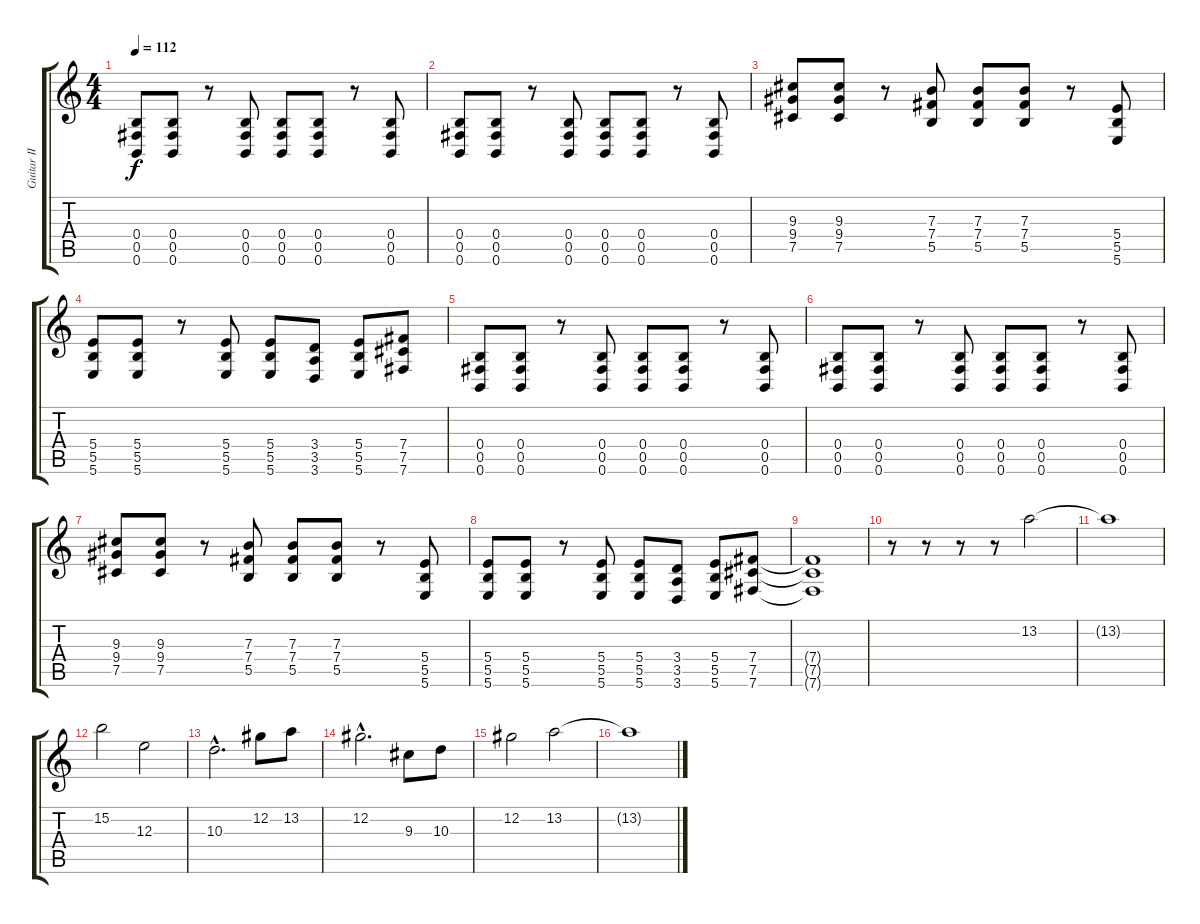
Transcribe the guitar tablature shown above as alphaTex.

\track ("Guitar II [Mike Gallagher]" "Guitar II ") {instrument distortionguitar}
\staff {score tabs}
\tuning (Db4 Ab3 E3 B2 Gb2 B1) {hide}
\ts (4 4)
\tempo 112
\clef g2
\ks c
(0.4 0.5 0.6).8{dy f} (0.4 0.5 0.6).8 r.8 (0.4 0.5 0.6).8 (0.4 0.5 0.6).8 (0.4 0.5 0.6).8 r.8 (0.4 0.5 0.6).8 |
(0.4 0.5 0.6).8 (0.4 0.5 0.6).8 r.8 (0.4 0.5 0.6).8 (0.4 0.5 0.6).8 (0.4 0.5 0.6).8 r.8 (0.4 0.5 0.6).8 |
(9.3 9.4 7.5).8 (9.3 9.4 7.5).8 r.8 (7.3 7.4 5.5).8 (7.3 7.4 5.5).8 (7.3 7.4 5.5).8 r.8 (5.4 5.5 5.6).8 |
(5.4 5.5 5.6).8 (5.4 5.5 5.6).8 r.8 (5.4 5.5 5.6).8 (5.4 5.5 5.6).8 (3.4 3.5 3.6).8 (5.4 5.5 5.6).8 (7.4 7.5 7.6).8 |
(0.4 0.5 0.6).8 (0.4 0.5 0.6).8 r.8 (0.4 0.5 0.6).8 (0.4 0.5 0.6).8 (0.4 0.5 0.6).8 r.8 (0.4 0.5 0.6).8 |
(0.4 0.5 0.6).8 (0.4 0.5 0.6).8 r.8 (0.4 0.5 0.6).8 (0.4 0.5 0.6).8 (0.4 0.5 0.6).8 r.8 (0.4 0.5 0.6).8 |
(9.3 9.4 7.5).8 (9.3 9.4 7.5).8 r.8 (7.3 7.4 5.5).8 (7.3 7.4 5.5).8 (7.3 7.4 5.5).8 r.8 (5.4 5.5 5.6).8 |
(5.4 5.5 5.6).8 (5.4 5.5 5.6).8 r.8 (5.4 5.5 5.6).8 (5.4 5.5 5.6).8 (3.4 3.5 3.6).8 (5.4 5.5 5.6).8 (7.4 7.5 7.6).8 |
(7.4{t} 7.5{t} 7.6{t}).1{volume 12} |
r.8{volume 13} r.8 r.8 r.8 13.2.2 |
13.2{t}.1 |
15.2.2 12.3.2 |
10.3{hac}.2{d} 12.2.8 13.2.8 |
12.2{hac}.2{d} 9.3.8 10.3.8 |
12.2.2 13.2.2 |
13.2{t}.1
